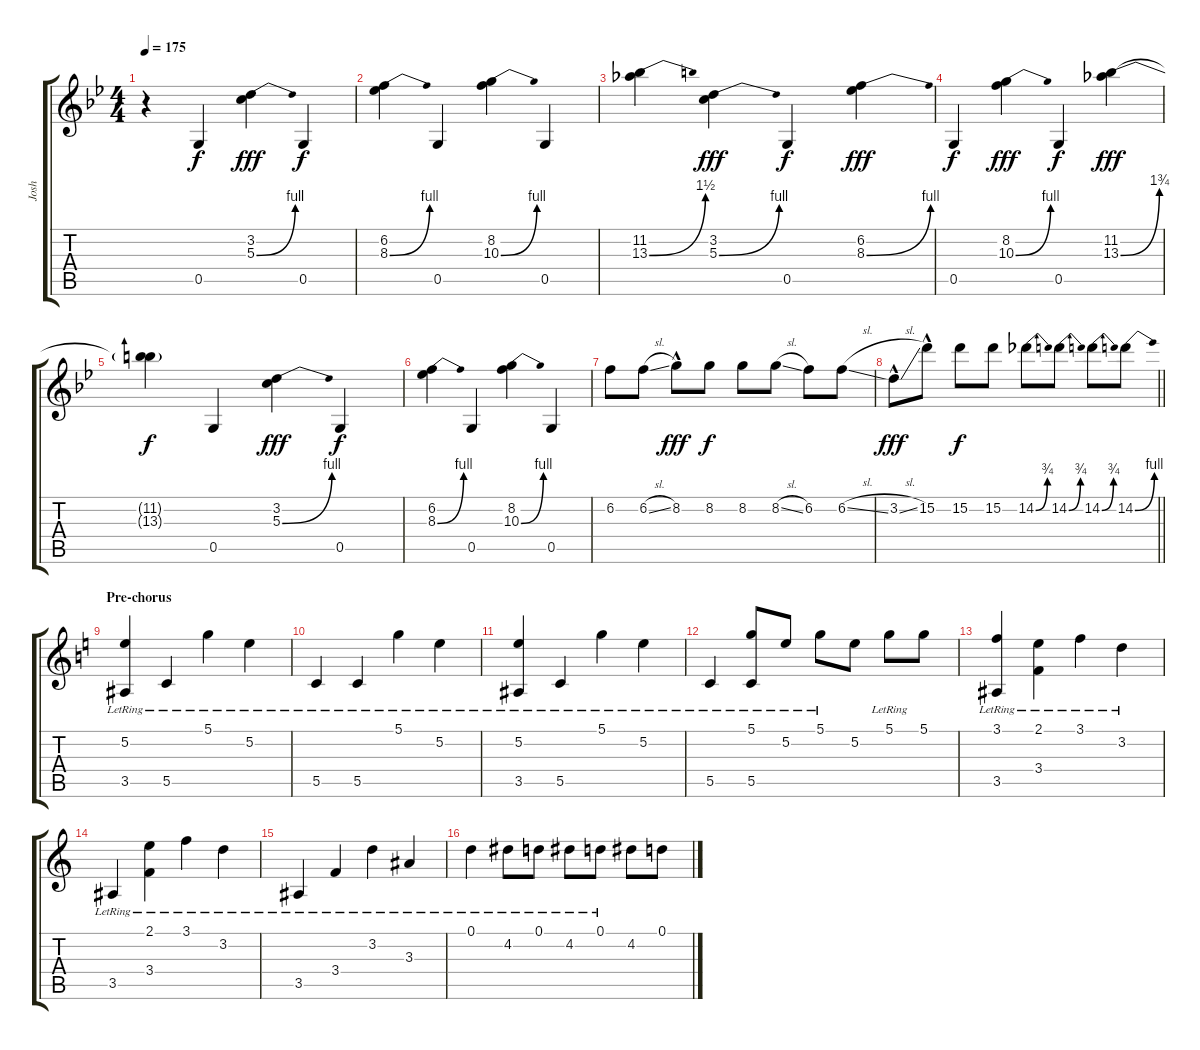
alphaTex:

\track ("Josh" "Josh") {instrument overdrivenguitar}
\staff {score tabs}
\tuning (D4 B3 G3 D3 G2 D2) {hide}
\ts (4 4)
\tempo 175
\clef g2
\ks gminor
r.4{dy f} 0.5.4 (3.2 5.3{be (bend 0 0 60 4)}).4{dy fff} 0.5.4{dy f} |
(6.2 8.3{be (bend 0 0 60 4)}).4 0.5.4 (8.2 10.3{be (bend 0 0 60 4)}).4 0.5.4 |
(11.2 13.3{be (bend 0 0 60 6)}).4 (3.2 5.3{be (bend 0 0 60 4)}).4{dy fff} 0.5.4{dy f} (6.2 8.3{be (bend 0 0 60 4)}).4{dy fff} |
0.5.4{dy f} (8.2 10.3{be (bend 0 0 60 4)}).4{dy fff} 0.5.4{dy f} (11.2 13.3{be (bend 0 0 60 7)}).4{dy fff} |
(11.2{t} 13.3{t}).4{dy f} 0.5.4 (3.2 5.3{be (bend 0 0 60 4)}).4{dy fff} 0.5.4{dy f} |
(6.2 8.3{be (bend 0 0 60 4)}).4 0.5.4 (8.2 10.3{be (bend 0 0 60 4)}).4 0.5.4 |
6.2.8 6.2{sl}.8 8.2{hac}.8{dy fff} 8.2.8{dy f} 8.2.8 8.2{sl}.8 6.2.8 6.2{sl}.8 |
\barLineRight lightlight
3.2{sl hac}.8{dy fff} 15.2{hac}.8 15.2.8{dy f} 15.2.8 14.2{be (bend 0 0 60 3)}.8 14.2{be (bend 0 0 60 3)}.8 14.2{be (bend 0 0 60 3)}.8 14.2{be (bend 0 0 60 4)}.8 |
\section ("" "Pre-chorus")
\ks c
(5.2{lr} 3.5).4 5.5{lr}.4 5.1{lr}.4 5.2{lr}.4 |
5.5{lr}.4 5.5{lr}.4 5.1{lr}.4 5.2{lr}.4 |
(5.2{lr} 3.5).4 5.5{lr}.4 5.1{lr}.4 5.2{lr}.4 |
5.5{lr}.4 (5.1 5.5{lr}).8 5.2{lr}.8 5.1{lr}.8 5.2.8 5.1{lr}.8 5.1.8 |
(3.1 3.5{lr}).4 (2.1 3.4{lr}).4 3.1{lr}.4 3.2{lr}.4 |
3.5{lr}.4 (2.1 3.4{lr}).4 3.1{lr}.4 3.2{lr}.4 |
3.5{lr}.4 3.4{lr}.4 3.2{lr}.4 3.3{lr}.4 |
0.1{lr}.4 4.2{lr}.8 0.1{lr}.8 4.2{lr}.8 0.1{lr}.8 4.2.8 0.1.8
